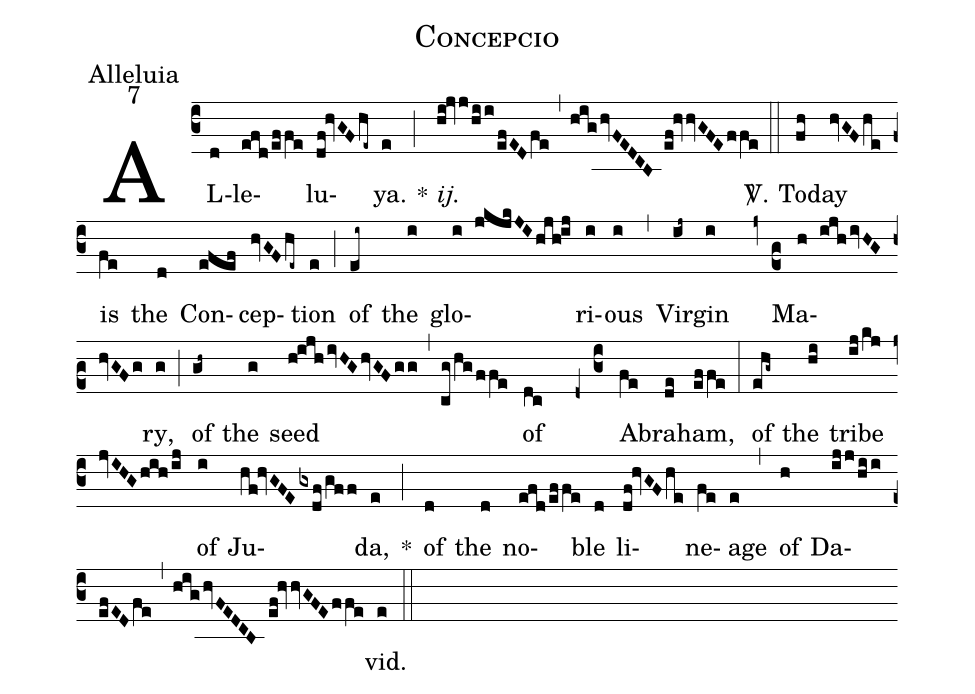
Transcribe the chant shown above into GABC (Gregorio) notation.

name:Concepcio;
office-part:Alleluia;
mode:7;
%%
(c3) AL(d)le(efd/effe)lu(df!hvGFhe~)ya.(e) *(;) <i>ij.</i>(hi!jvj/hii/efED/fe) (,) (hig/hvFEDCB ef!hvvGFE/ffe) <sp>V/</sp>.(::) To(fh)day(hvGFhe) is(fe) the(d) Con(efef)cep(hvGFhe~)tion(e) (;) of(ei~) the(i) glo(i jkjkJI/hjh!ij)ri(i)ous(i) (,) Vir(ij~)gin(i) (z0c2) Ma(h ijh/ivHG/hvGFg)ry,(g) (;) of(gh~) the(g) seed(h!ijh/ivHG/hvGFgg) (,) (cg/hg/ffe) of(dc) (z0c3) A(fe)bra(de)ham,(effe) (:) of(ehg~) the(hi) tribe(ij/kjjvIHG/hih/ij) of(i) Ju(hf!hvGFE/gxdf/gff)da,(e) *(;) of(d) the(d) no(efd/effe)ble(d) li(df!hvGF/he)ne(fe)age(e) (,) of(h) Da(ijj/hii/efED/fe,hig/hvFEDCB ef!hvvGFEffe)vid.(e) (::)
